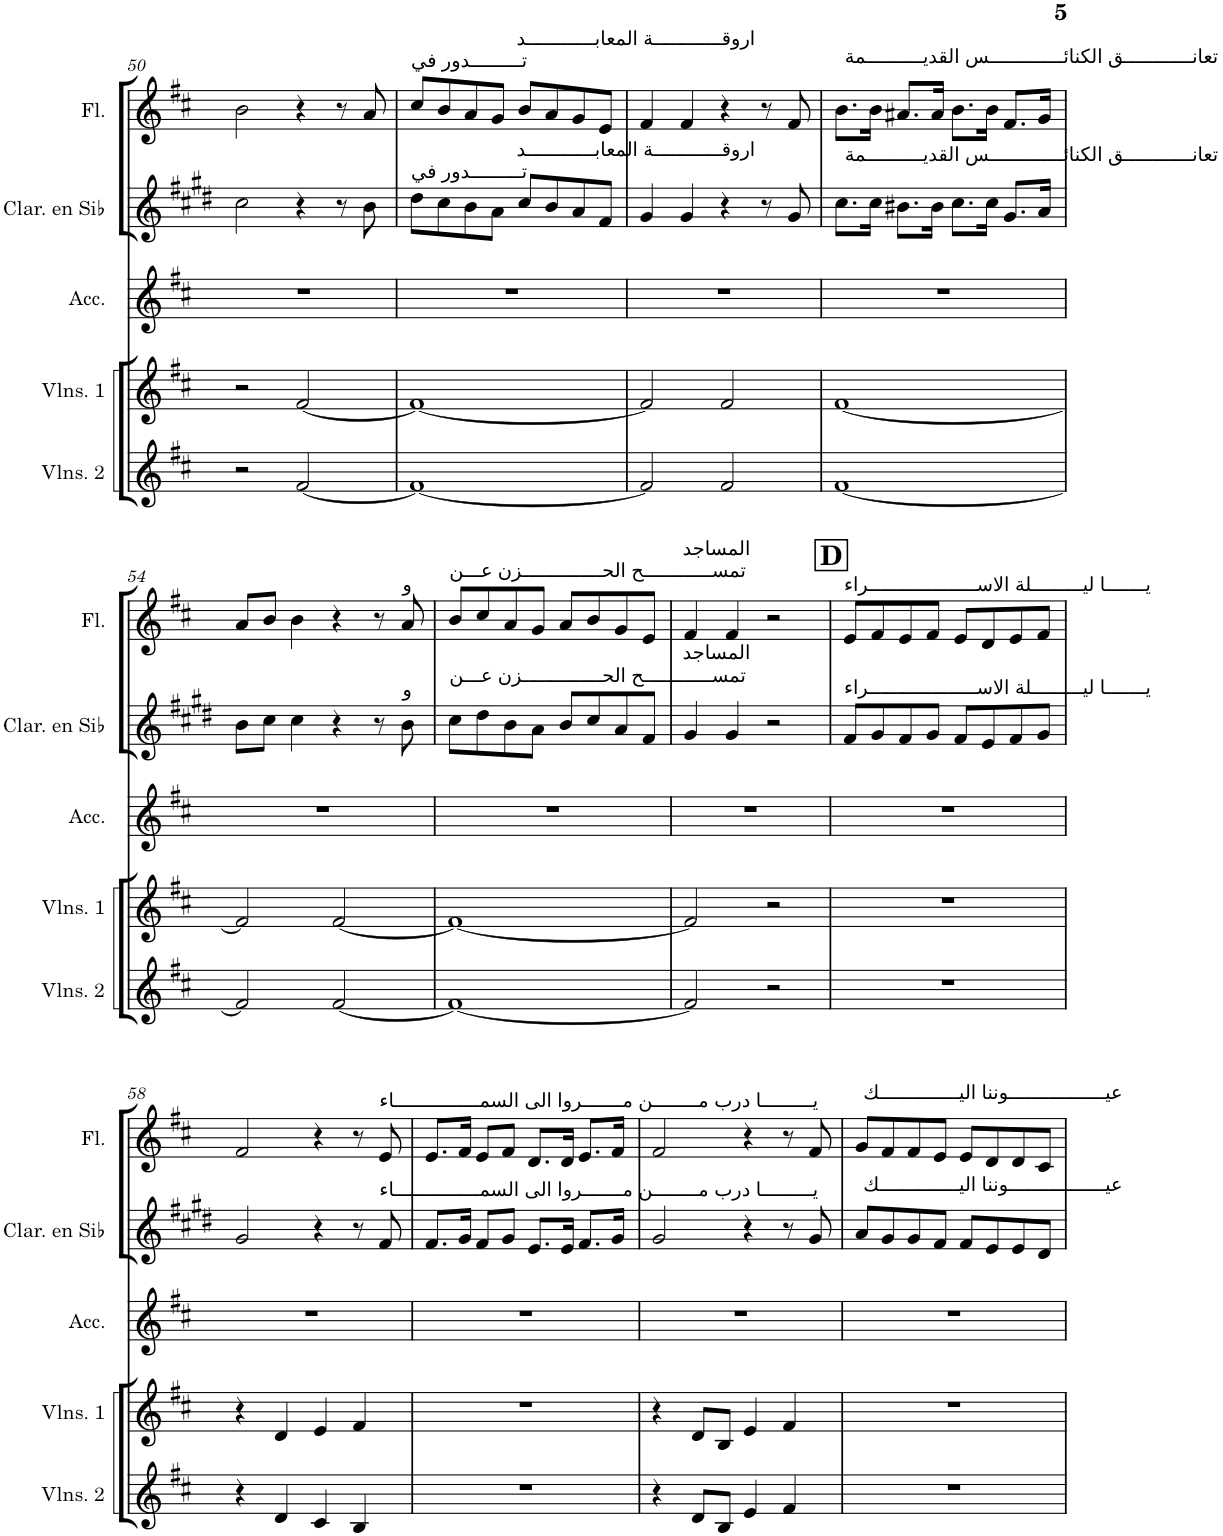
**kern	**kern	**kern	**kern	**kern
*part5	*part4	*part3	*part2	*part1
*staff5	*staff4	*staff3	*staff2	*staff1
*I"Violons 2	*I"Violons 1	*I"Accordéon	*I"Clarinette en Sib	*I"Flûte
*I'Vlns. 2	*I'Vlns. 1	*I'Acc.	*I'Clar. en Sib	*I'Fl.
!!LO:PB:g=z
*clefG2	*clefG2	*clefG2	*clefG2	*clefG2
*	*	*	*Trd1c2	*
*k[f#c#]	*k[f#c#]	*k[f#c#]	*k[f#c#g#d#]	*k[f#c#]
*M4/4	*M4/4	*M4/4	*M4/4	*M4/4
=50	=50	=50	=50	=50
2r	2r	1r	2cc#\	2b\
[2f#/	[2f#/	.	4r	4r
.	.	.	8r	8r
.	.	.	8b\	8a/
=51	=51	=51	=51	=51
!	!	!	!	!LO:TX:a:t=تـــــــــدور في
!	!	!	!LO:TX:a:t=تـــــــــدور في	!
1f#_	1f#_	1r	8dd#\L	8cc#/L
.	.	.	8cc#\	8b/
.	.	.	8b\	8a/
.	.	.	8a\J	8g/J
!	!	!	!	!LO:TX:a:t=اروقــــــــــــة المعابــــــــــــد
!	!	!	!LO:TX:a:t=اروقــــــــــــة المعابــــــــــــد	!
.	.	.	8cc#/L	8b/L
.	.	.	8b/	8a/
.	.	.	8a/	8g/
.	.	.	8f#/J	8e/J
=52	=52	=52	=52	=52
2f#/]	2f#/]	1r	4g#/	4f#/
.	.	.	4g#/	4f#/
2f#/	2f#/	.	4r	4r
.	.	.	8r	8r
!	!	!	!	!LO:TX:a:t=تعانــــــــــــق الكنائـــــــــــــس القديــــــــــمة
!	!	!	!LO:TX:a:t=تعانــــــــــــق الكنائـــــــــــــس القديــــــــــمة	!
.	.	.	8g#/	8f#/
=53	=53	=53	=53	=53
[1f#	[1f#	1r	8.cc#\L	8.b\L
.	.	.	16cc#\Jk	16b\Jk
.	.	.	8.b#X\L	8.a#X/L
.	.	.	16b#\Jk	16a#/Jk
.	.	.	8.cc#\L	8.b\L
.	.	.	16cc#\Jk	16b\Jk
.	.	.	8.g#/L	8.f#/L
.	.	.	16a/Jk	16g/Jk
!!LO:LB:g=z
=54	=54	=54	=54	=54
2f#/]	2f#/]	1r	8b\L	8a/L
.	.	.	8cc#\J	8b/J
.	.	.	4cc#\	4b\
[2f#/	[2f#/	.	4r	4r
.	.	.	8r	8r
!	!	!	!	!LO:TX:a:t=و
!	!	!	!LO:TX:a:t=و	!
.	.	.	8b\	8a/
=55	=55	=55	=55	=55
!	!	!	!	!LO:TX:a:t=تمســــــــــــح الحــــــــــــــزن عـــن
!	!	!	!LO:TX:a:t=تمســــــــــــح الحــــــــــــــزن عـــن	!
1f#_	1f#_	1r	8cc#\L	8b/L
.	.	.	8dd#\	8cc#/
.	.	.	8b\	8a/
.	.	.	8a\J	8g/J
.	.	.	8b/L	8a/L
.	.	.	8cc#/	8b/
.	.	.	8a/	8g/
.	.	.	8f#/J	8e/J
=56	=56	=56	=56	=56
!	!	!	!	!LO:TX:a:t=المساجد
!	!	!	!LO:TX:a:t=المساجد	!
2f#/]	2f#/]	1r	4g#/	4f#/
.	.	.	4g#/	4f#/
2r	2r	.	2r	2r
!!LO:REH:place=s1:a:B:cj:fs=14:t=D
=57	=57	=57	=57	=57
!	!	!	!	!LO:TX:a:t=يـــــــا ليـــــــــلة الاســـــــــــــــــــراء
!	!	!	!LO:TX:a:t=يـــــــا ليـــــــــلة الاســـــــــــــــــــراء	!
1r	1r	1r	8f#/L	8e/L
.	.	.	8g#/	8f#/
.	.	.	8f#/	8e/
.	.	.	8g#/J	8f#/J
.	.	.	8f#/L	8e/L
.	.	.	8e/	8d/
.	.	.	8f#/	8e/
.	.	.	8g#/J	8f#/J
!!LO:LB:g=z
=58	=58	=58	=58	=58
4r	4r	1r	2g#/	2f#/
4d/	4d/	.	.	.
4c#/	4e/	.	4r	4r
4B/	4f#/	.	8r	8r
!	!	!	!	!LO:TX:a:t=يـــــــــا درب مــــــــن مـــــــروا الى السمـــــــــــــــاء
!	!	!	!LO:TX:a:t=يـــــــــا درب مــــــــن مـــــــروا الى السمـــــــــــــــاء	!
.	.	.	8f#/	8e/
=59	=59	=59	=59	=59
1r	1r	1r	8.f#/L	8.e/L
.	.	.	16g#/Jk	16f#/Jk
.	.	.	8f#/L	8e/L
.	.	.	8g#/J	8f#/J
.	.	.	8.e/L	8.d/L
.	.	.	16e/Jk	16d/Jk
.	.	.	8.f#/L	8.e/L
.	.	.	16g#/Jk	16f#/Jk
=60	=60	=60	=60	=60
4r	4r	1r	2g#/	2f#/
8d/L	8d/L	.	.	.
8B/J	8B/J	.	.	.
4e/	4e/	.	4r	4r
4f#/	4f#/	.	8r	8r
!	!	!	!	!LO:TX:a:t=عيـــــــــــــــــوننا اليــــــــــــــك
!	!	!	!LO:TX:a:t=عيـــــــــــــــــوننا اليــــــــــــــك	!
.	.	.	8g#/	8f#/
=61	=61	=61	=61	=61
1r	1r	1r	8a/L	8g/L
.	.	.	8g#/	8f#/
.	.	.	8g#/	8f#/
.	.	.	8f#/J	8e/J
.	.	.	8f#/L	8e/L
.	.	.	8e/	8d/
.	.	.	8e/	8d/
.	.	.	8d#/J	8c#/J
=	=	=	=	=
*-	*-	*-	*-	*-
